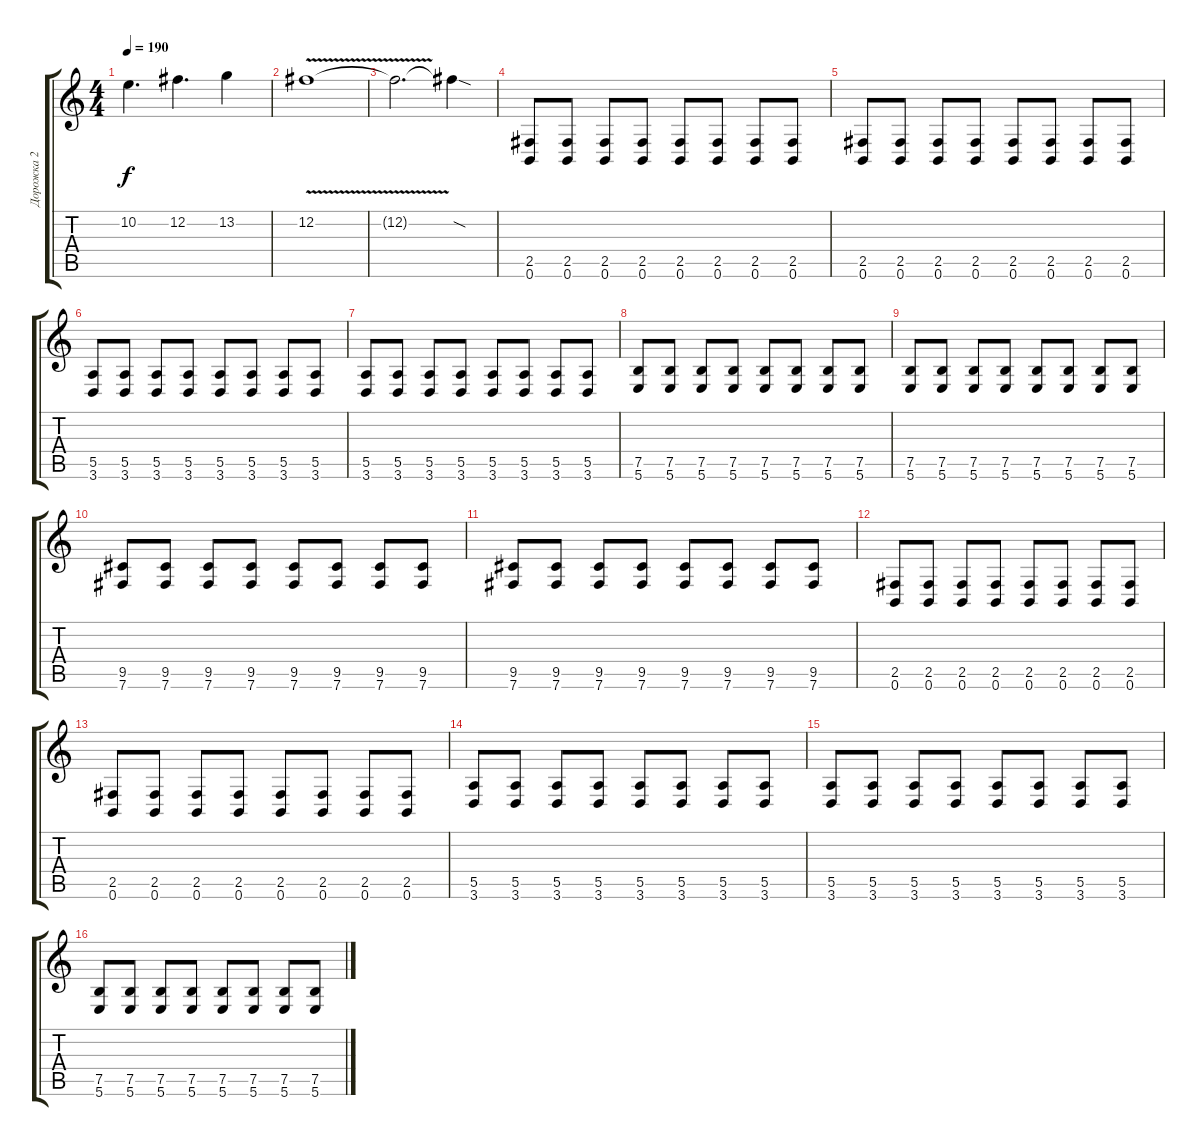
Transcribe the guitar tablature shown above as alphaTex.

\track ("Дорожка 2" "Дорожка 2") {instrument distortionguitar}
\staff {score tabs}
\tuning (B3 Gb3 D3 A2 E2 B1) {hide}
\ts (4 4)
\tempo 190
\clef g2
\ks c
10.2.4{d dy f} 12.2.4{d} 13.2.4 |
12.2{v}.1 |
12.2{t}.2{d} 12.2{sod t}.4 |
(2.5 0.6).8 (2.5 0.6).8 (2.5 0.6).8 (2.5 0.6).8 (2.5 0.6).8 (2.5 0.6).8 (2.5 0.6).8 (2.5 0.6).8 |
(2.5 0.6).8 (2.5 0.6).8 (2.5 0.6).8 (2.5 0.6).8 (2.5 0.6).8 (2.5 0.6).8 (2.5 0.6).8 (2.5 0.6).8 |
(5.5 3.6).8 (5.5 3.6).8 (5.5 3.6).8 (5.5 3.6).8 (5.5 3.6).8 (5.5 3.6).8 (5.5 3.6).8 (5.5 3.6).8 |
(5.5 3.6).8 (5.5 3.6).8 (5.5 3.6).8 (5.5 3.6).8 (5.5 3.6).8 (5.5 3.6).8 (5.5 3.6).8 (5.5 3.6).8 |
(7.5 5.6).8 (7.5 5.6).8 (7.5 5.6).8 (7.5 5.6).8 (7.5 5.6).8 (7.5 5.6).8 (7.5 5.6).8 (7.5 5.6).8 |
(7.5 5.6).8 (7.5 5.6).8 (7.5 5.6).8 (7.5 5.6).8 (7.5 5.6).8 (7.5 5.6).8 (7.5 5.6).8 (7.5 5.6).8 |
(9.5 7.6).8 (9.5 7.6).8 (9.5 7.6).8 (9.5 7.6).8 (9.5 7.6).8 (9.5 7.6).8 (9.5 7.6).8 (9.5 7.6).8 |
(9.5 7.6).8 (9.5 7.6).8 (9.5 7.6).8 (9.5 7.6).8 (9.5 7.6).8 (9.5 7.6).8 (9.5 7.6).8 (9.5 7.6).8 |
(2.5 0.6).8 (2.5 0.6).8 (2.5 0.6).8 (2.5 0.6).8 (2.5 0.6).8 (2.5 0.6).8 (2.5 0.6).8 (2.5 0.6).8 |
(2.5 0.6).8 (2.5 0.6).8 (2.5 0.6).8 (2.5 0.6).8 (2.5 0.6).8 (2.5 0.6).8 (2.5 0.6).8 (2.5 0.6).8 |
(5.5 3.6).8 (5.5 3.6).8 (5.5 3.6).8 (5.5 3.6).8 (5.5 3.6).8 (5.5 3.6).8 (5.5 3.6).8 (5.5 3.6).8 |
(5.5 3.6).8 (5.5 3.6).8 (5.5 3.6).8 (5.5 3.6).8 (5.5 3.6).8 (5.5 3.6).8 (5.5 3.6).8 (5.5 3.6).8 |
(7.5 5.6).8 (7.5 5.6).8 (7.5 5.6).8 (7.5 5.6).8 (7.5 5.6).8 (7.5 5.6).8 (7.5 5.6).8 (7.5 5.6).8
